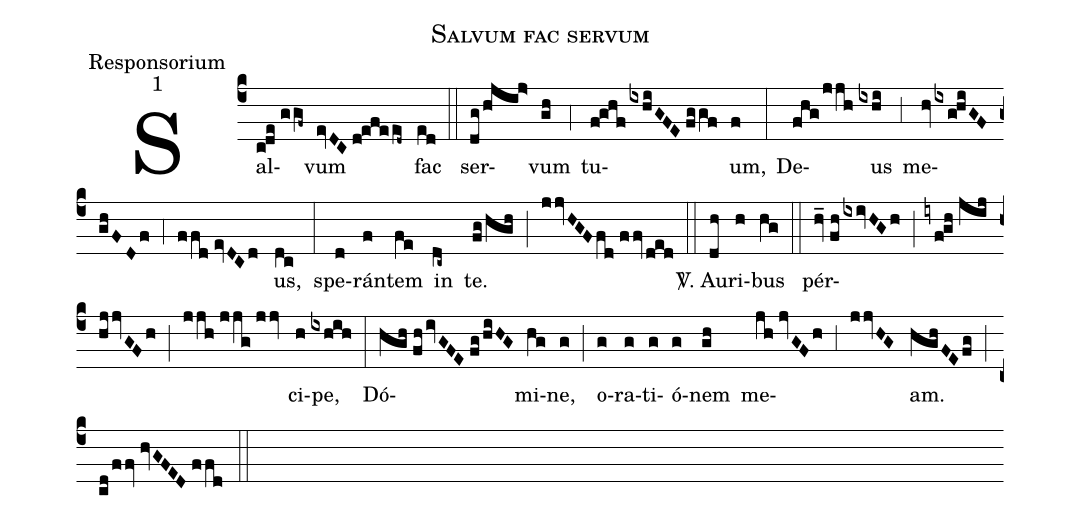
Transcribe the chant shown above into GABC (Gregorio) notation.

name:Salvum fac servum;
office-part:Responsorium;
mode:1;
%%
(c4) Sal(c!de//ggf~)vum(evDC//d!efeed~) fac(ed) (::)
ser(dg/hjij>)vum(gh) (,4) tu(f!ghf/ixhiGFE//fggf)um,(f) (:)
De(fhg/jjh)us(ixhi) (,3) me(hv/ixg!hiGF//ghFDf)(,4)(ffd//evDCd)us,(dc) (:)
spe(d)rán(f)tem(fe) in(dc~) te.(fg/hgh) (;) (jjvHGF/fd//ffv/ded) (::)

<sp>V/</sp>. Au(dh)ri(h)bus(hg) (::)
pér(hv_//fh/ixivHGh)(;)(iyf!gh//jij//hjjvGF/h)(;)(jjh//jjg//jjv)ci(h)pe,(ixhih) (:)
Dó(hgh//fh/ivGFE//fg/hiHG)mi(hg)ne,(g) (;) o(g)ra(g)ti(g)ó(g)nem(gh) me(jh//jvGF/h)(,3)(jjvHG)am.(hghFEfg) (;) (cd/ffv//hvGFED//ffd) (::)
